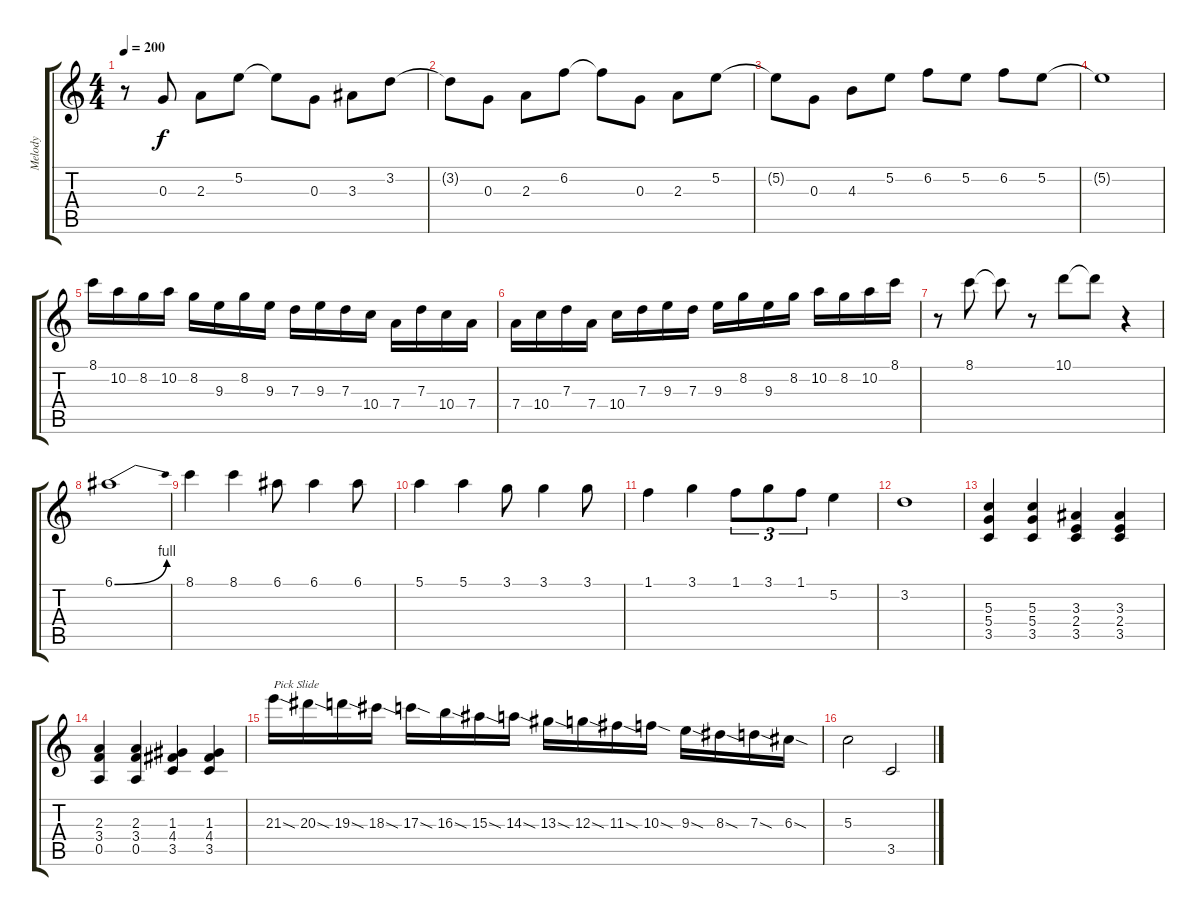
\track ("Melody" "Melody") {instrument acousticguitarnylon}
\staff {score tabs}
\tuning (E4 B3 G3 D3 A2 E2) {hide}
\ts (4 4)
\tempo 200
\clef g2
\ks c
r.8{dy f} 0.3.8 2.3.8 5.2.8 5.2{t}.8 0.3.8 3.3.8 3.2.8 |
3.2{t}.8 0.3.8 2.3.8 6.2.8 6.2{t}.8 0.3.8 2.3.8 5.2.8 |
5.2{t}.8 0.3.8 4.3.8 5.2.8 6.2.8 5.2.8 6.2.8 5.2.8 |
5.2{t}.1 |
8.1.16 10.2.16 8.2.16 10.2.16 8.2.16 9.3.16 8.2.16 9.3.16 7.3.16 9.3.16 7.3.16 10.4.16 7.4.16 7.3.16 10.4.16 7.4.16 |
7.4.16 10.4.16 7.3.16 7.4.16 10.4.16 7.3.16 9.3.16 7.3.16 9.3.16 8.2.16 9.3.16 8.2.16 10.2.16 8.2.16 10.2.16 8.1.16 |
r.8 8.1.8 8.1{t}.8 r.8 10.1.8 10.1{t}.8 r.4 |
6.1{be (bend 0 0 60 4)}.1 |
8.1.4 8.1.4 6.1.8 6.1.4 6.1.8 |
5.1.4 5.1.4 3.1.8 3.1.4 3.1.8 |
1.1.4 3.1.4 1.1.8{tu (3 2)} 3.1.8{tu (3 2)} 1.1.8{tu (3 2)} 5.2.4 |
3.2.1 |
(5.3 5.4 3.5).4 (5.3 5.4 3.5).4 (3.3 2.4 3.5).4 (3.3 2.4 3.5).4 |
(2.3 3.4 0.5).4 (2.3 3.4 0.5).4 (1.3 4.4 3.5).4 (1.3 4.4 3.5).4 |
21.3{sod}.16{txt "Pick Slide" instrument guitarfretnoise} 20.3{sod}.16 19.3{sod}.16 18.3{sod}.16 17.3{sod}.16 16.3{sod}.16 15.3{sod}.16 14.3{sod}.16 13.3{sod}.16 12.3{sod}.16 11.3{sod}.16 10.3{sod}.16 9.3{sod}.16 8.3{sod}.16 7.3{sod}.16 6.3{sod}.16 |
5.3.2{instrument acousticguitarnylon} 3.5.2
